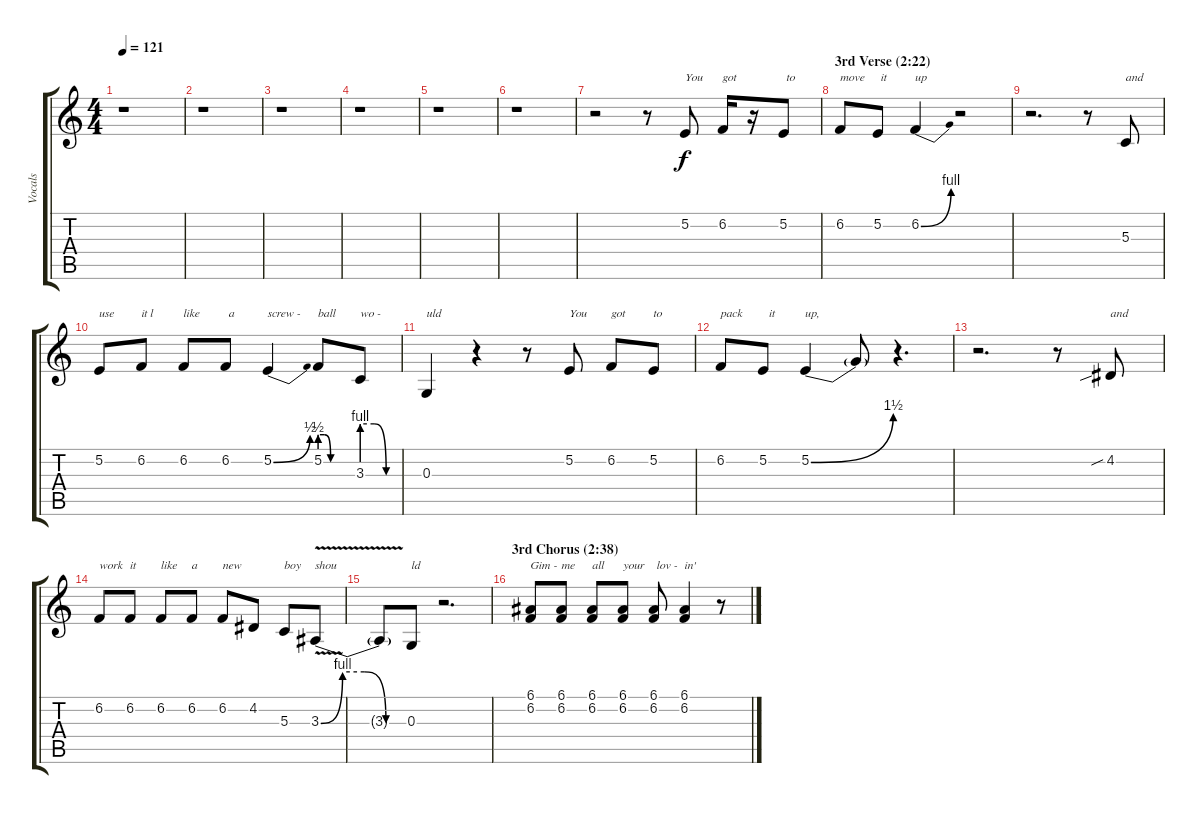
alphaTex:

\track ("Vocals" "Vocals") {instrument tenorsax}
\staff {score tabs}
\tuning (E4 B3 G3 D3 A2 E2) {hide}
\ts (4 4)
\tempo 121
\clef g2
\ks c
r.1{dy f} |
r.1 |
r.1 |
r.1 |
r.1 |
r.1 |
r.2 r.8 5.2.8{txt "You "} 6.2.16{txt "got"} r.16 5.2.8{txt " to "} |
\section ("" "3rd Verse (2:22)")
6.2.8{txt "move"} 5.2.8{txt " it "} 6.2{be (bend 0 0 60 4)}.4{txt "up "} r.2 |
r.2{d} r.8 5.3.8{txt "and "} |
5.2.8{txt "use "} 6.2.8{txt "it l"} 6.2.8{txt "like"} 6.2.8{txt " a "} 5.2{be (bend 0 0 60 2)}.4{txt "screw - "} 5.2{be (custom 0 2 9 2 20 0 40 0 60 0)}.8{txt "ball"} 3.3{be (custom 0 4 20 4 40 0 60 0)}.8{txt "wo -"} |
0.3.4{txt "uld"} r.4 r.8 5.2.8{txt "You "} 6.2.8{txt "got "} 5.2.8{txt "to "} |
6.2.8{txt "pack "} 5.2.8{txt "  it "} 5.2{be (bend 0 0 60 6)}.4{txt "up, "} 5.2{t}.8 r.4{d} |
r.2{d} r.8 4.2{sib}.8{txt "and"} |
6.2.8{txt "work "} 6.2.8{txt "it "} 6.2.8{txt "like "} 6.2.8{txt "a "} 6.2.8{txt "new "} 4.2.8 5.3.8{txt "boy "} 3.3{be (custom 0 0 15 4 30 4 45 0 60 0) v}.8{txt "shou"} |
3.3{t}.8 0.3.8{txt "ld"} r.2{d} |
\section ("" "3rd Chorus (2:38)")
(6.1 6.2).8{txt "Gim -"} (6.1 6.2).8{txt "me "} (6.1 6.2).8{txt "all "} (6.1 6.2).8{txt "your"} (6.1 6.2).8{txt " lov -"} (6.1 6.2).4{txt "in'"} r.8
